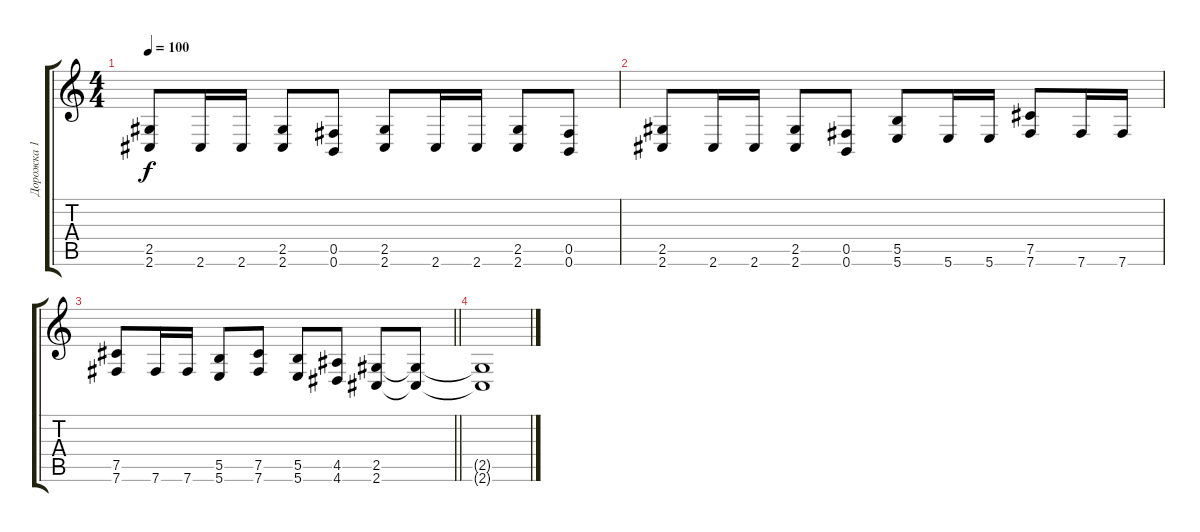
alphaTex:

\track ("Дорожка 1" "Дорожка 1") {instrument distortionguitar}
\staff {score tabs}
\tuning (Db4 Ab3 E3 B2 Gb2 B1) {hide}
\ts (4 4)
\tempo 100
\clef g2
\ks c
(2.5 2.6).8{dy f} 2.6.16 2.6.16 (2.5 2.6).8 (0.5 0.6).8 (2.5 2.6).8 2.6.16 2.6.16 (2.5 2.6).8 (0.5 0.6).8 |
(2.5 2.6).8 2.6.16 2.6.16 (2.5 2.6).8 (0.5 0.6).8 (5.5 5.6).8 5.6.16 5.6.16 (7.5 7.6).8 7.6.16 7.6.16 |
\barLineRight lightlight
(7.5 7.6).8 7.6.16 7.6.16 (5.5 5.6).8 (7.5 7.6).8 (5.5 5.6).8 (4.5 4.6).8 (2.5 2.6).8 (2.5{t} 2.6{t}).8 |
(2.5{t} 2.6{t}).1
